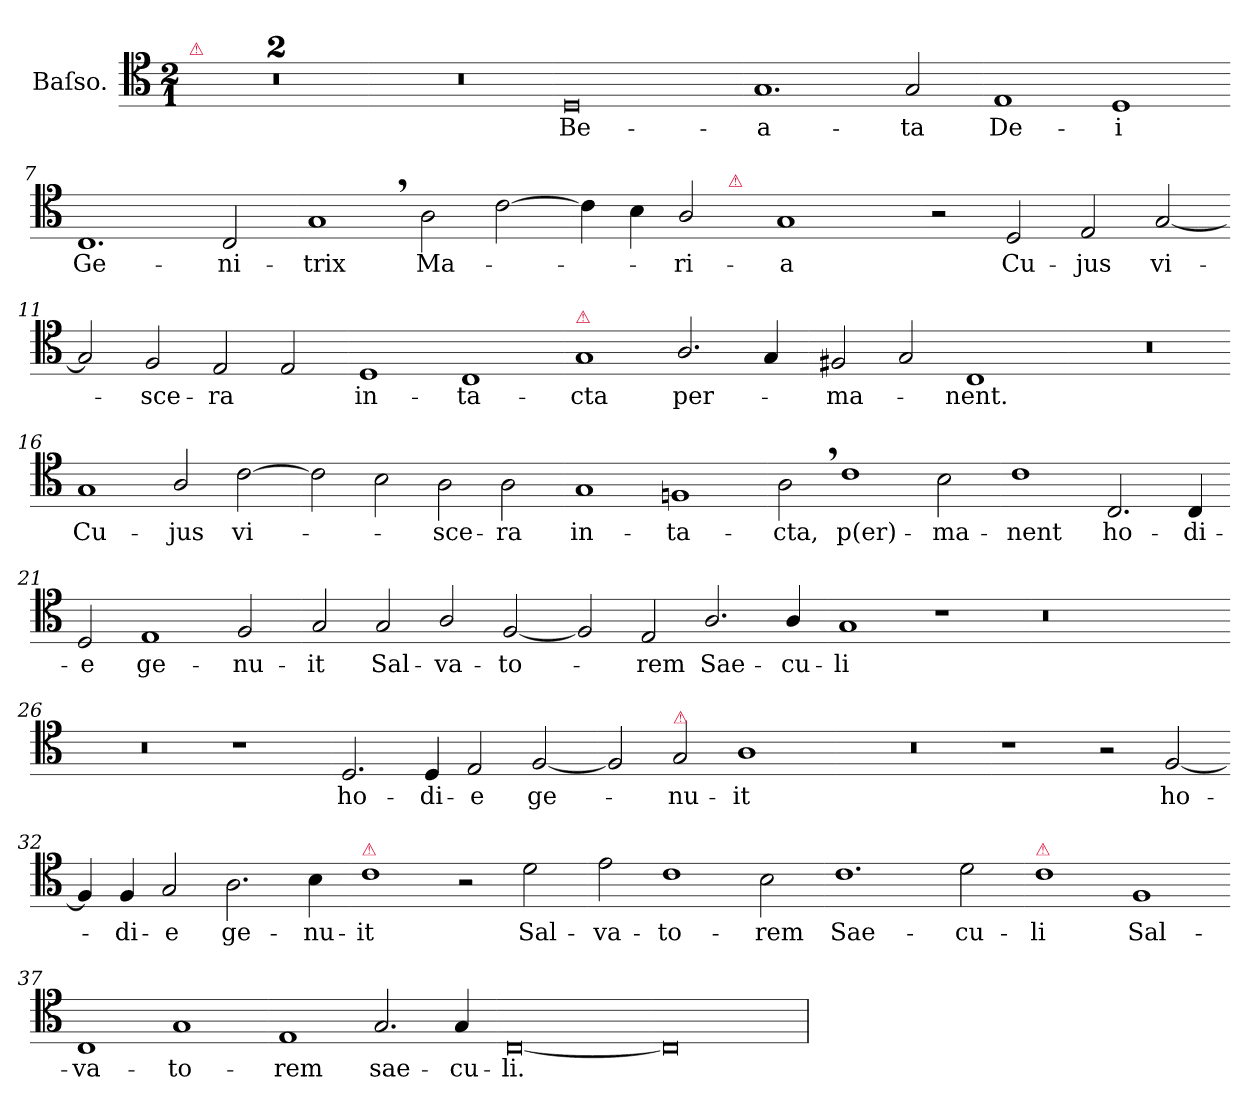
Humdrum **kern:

**kern	**text
*part1	*part1
*staff1	*staff1
*I"Baſso.	*
*clefC4	*
*k[]	*
*M2/1	*
=1	=1
!LO:TX:a:color=crimson:t=⚠	!
0r	.
=2-	=2-
0r	.
=3-	=3-
0r	.
=4-	=4-
0D/	Be-
=5-	=5-
1.G/	-a-
2G/	-ta
=6-	=6-
1E/	De-
1D/	-i
=7-	=7-
1.C/	Ge-
2C/	-ni-
=8-	=8-
1G,/	-trix
2A\	Ma-
[2c\	.
=9-	=9-
*^	*
4c\]	2.ryy	.
4B\	.	.
2A/	.	ri-
!	!LO:TX:a:color=crimson:t=⚠	!
.	1ryy	.
1G/	.	-a
.	4ryy	.
*v	*v	*
=10-	=10-
2r	.
2D/	Cu-
2E/	-jus
[2G/	vi-
=11-	=11-
2G/]	.
2F/	-sce-
2E/	-ra
2E/	.
=12-	=12-
1D/	in-
1C/	-ta-
=13-	=13-
!LO:TX:a:color=crimson:t=⚠	!
1G/	-cta
2.A/	per-
4G/	.
=14-	=14-
2F#X/	-ma-
2G/	.
1C/	-nent.
=15-	=15-
0r	.
=16-	=16-
1G/	Cu-
2A/	-jus
[2c\	vi-
=17-	=17-
2c\]	.
2B\	.
2A\	-sce-
2A\	-ra
=18-	=18-
1G/	in-
1Fn/	-ta-
=19-	=19-
2A,\	-cta,
1c\	p(er)-
2B\	-ma-
=20-	=20-
1c\	-nent
2.C/	ho-
4C/	-di-
=21-	=21-
2D/	-e
1E/	ge-
2F/	-nu-
=22-	=22-
2G/	-it
2G/	Sal-
2A/	-va-
[2F/	-to-
=23-	=23-
2F/]	.
2E/	-rem
2.A/	Sae-
4A/	-cu-
=24-	=24-
1G/	-li
1r	.
=25-	=25-
0.r	.
=26-	=26-
0r	.
=27-	=27-
1r	.
=28-	=28-
2.D/	ho-
4D/	-di-
2E/	-e
[2F/	ge-
=29-	=29-
2F/]	.
!LO:TX:a:color=crimson:t=⚠	!
2G/	-nu-
1A\	-it
=30-	=30-
0r	.
=31-	=31-
1r	.
2r	.
[2F/	ho-
=32-	=32-
4F/]	.
4F/	-di-
2G/	-e
2.A\	ge-
4B\	-nu-
=33-	=33-
!LO:TX:a:color=crimson:t=⚠	!
1c\	-it
2r	.
2d\	Sal-
=34-	=34-
2e\	-va-
1c\	-to-
2B\	rem
=35-	=35-
1.c\	Sae-
2d\	-cu-
=36-	=36-
!LO:TX:a:color=crimson:t=⚠	!
1c\	-li
1F/	Sal-
=37-	=37-
1C/	-va-
1G/	-to-
=38-	=38-
1E/	-rem
2.G/	sae-
4G/	-cu-
=39-	=39-
[0C/	-li.
=40-	=40-
0C/]	.
=	=
*-	*-
